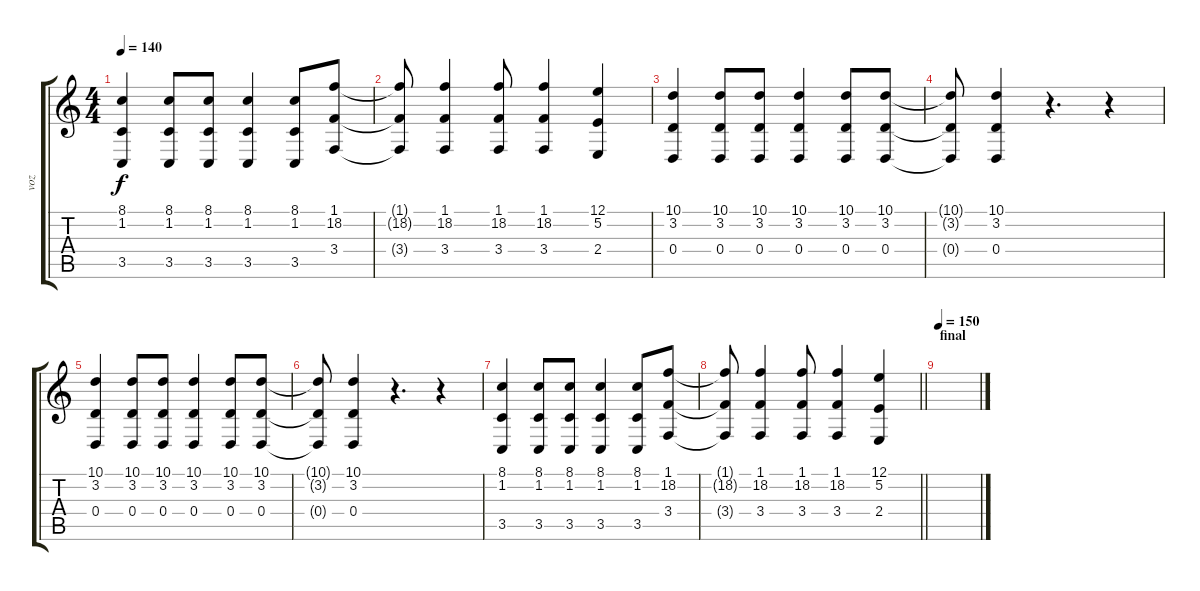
\track ("voz" "voz") {instrument choiraahs}
\staff {score tabs}
\tuning (E4 B3 G3 D3 A2 E2) {hide}
\ts (4 4)
\tempo 140
\clef g2
\ks c
(8.1 1.2 3.5).4{dy f} (8.1 1.2 3.5).8 (8.1 1.2 3.5).8 (8.1 1.2 3.5).4 (8.1 1.2 3.5).8 (1.1 18.2 3.4).8 |
(1.1{t} 18.2{t} 3.4{t}).8 (1.1 18.2 3.4).4 (1.1 18.2 3.4).8 (1.1 18.2 3.4).4 (12.1 5.2 2.4).4 |
(10.1 3.2 0.4).4 (10.1 3.2 0.4).8 (10.1 3.2 0.4).8 (10.1 3.2 0.4).4 (10.1 3.2 0.4).8 (10.1 3.2 0.4).8 |
(10.1{t} 3.2{t} 0.4{t}).8 (10.1 3.2 0.4).4 r.4{d} r.4 |
(10.1 3.2 0.4).4 (10.1 3.2 0.4).8 (10.1 3.2 0.4).8 (10.1 3.2 0.4).4 (10.1 3.2 0.4).8 (10.1 3.2 0.4).8 |
(10.1{t} 3.2{t} 0.4{t}).8 (10.1 3.2 0.4).4 r.4{d} r.4 |
(8.1 1.2 3.5).4 (8.1 1.2 3.5).8 (8.1 1.2 3.5).8 (8.1 1.2 3.5).4 (8.1 1.2 3.5).8 (1.1 18.2 3.4).8 |
\barLineRight lightlight
(1.1{t} 18.2{t} 3.4{t}).8 (1.1 18.2 3.4).4 (1.1 18.2 3.4).8 (1.1 18.2 3.4).4 (12.1 5.2 2.4).4 |
\section ("" "final")
\tempo 150
